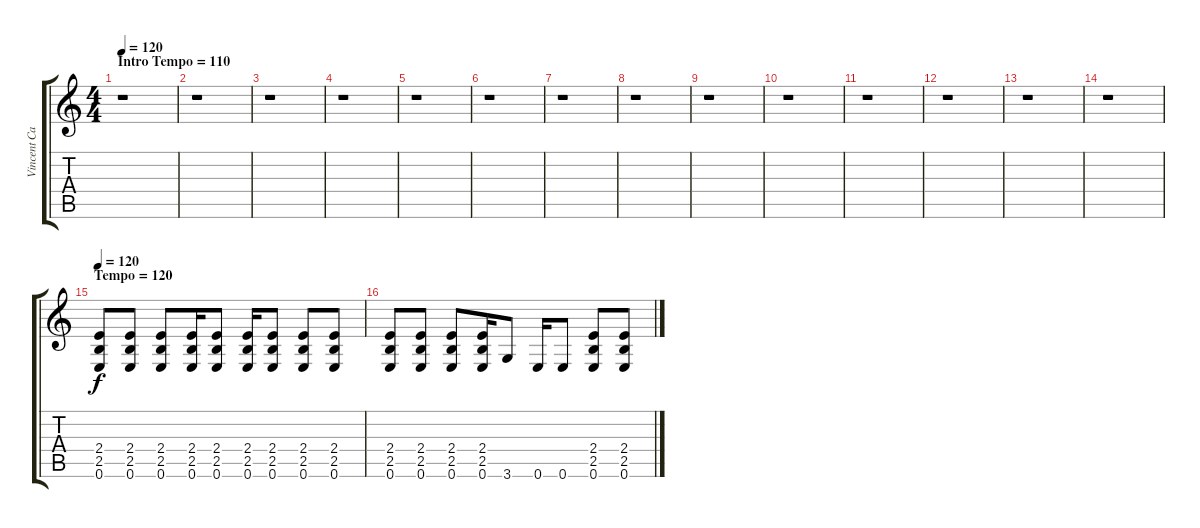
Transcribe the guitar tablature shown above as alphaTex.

\track ("Vincent Cavanagh (Electric Guitar 2)" "Vincent Ca") {instrument distortionguitar}
\staff {score tabs}
\tuning (E4 B3 G3 D3 A2 E2) {hide}
\ts (4 4)
\section ("" "Intro Tempo = 110")
\tempo 120
\tempo 110
\tempo 120
\clef g2
\ks c
r.1{dy f instrument distortionguitar} |
r.1 |
r.1 |
r.1 |
r.1 |
r.1 |
r.1 |
r.1 |
r.1 |
r.1 |
r.1 |
r.1 |
r.1 |
r.1 |
\section ("" "Tempo = 120")
\tempo 120
(2.4 2.5 0.6).8 (2.4 2.5 0.6).8 (2.4 2.5 0.6).8 (2.4 2.5 0.6).16 (2.4 2.5 0.6).8 (2.4 2.5 0.6).16 (2.4 2.5 0.6).8 (2.4 2.5 0.6).8 (2.4 2.5 0.6).8 |
(2.4 2.5 0.6).8 (2.4 2.5 0.6).8 (2.4 2.5 0.6).8 (2.4 2.5 0.6).16 3.6.8 0.6.16 0.6.8 (2.4 2.5 0.6).8 (2.4 2.5 0.6).8
